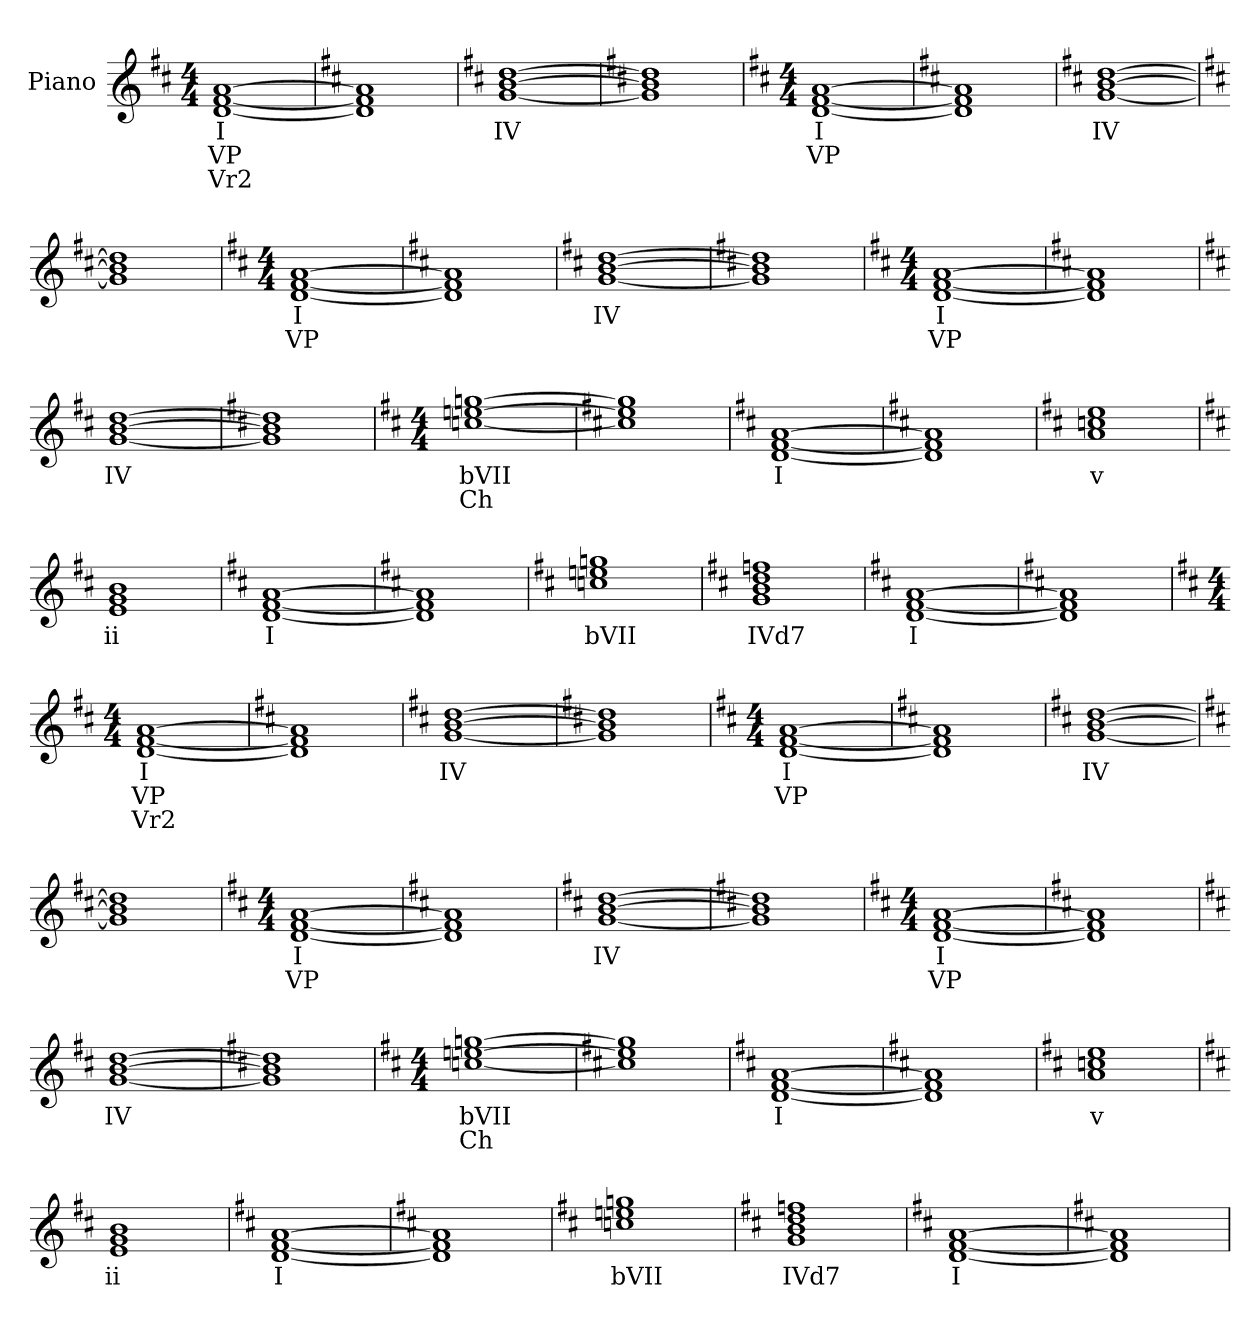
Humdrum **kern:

**kern	**text	**text	**text
*part1	*part1	*part1	*part1
*staff1	*staff1	*staff1	*staff1
*I"Piano	*	*	*
*I'Pno	*	*	*
*k[f#c#]	*	*	*
*D:	*	*	*
*M4/4	*	*	*
=	=	=	=
[1d [1f# [1a	I	VP	Vr2
=	=	=	=
*k[f#c#]	*	*	*
*D:	*	*	*
1d] 1f#] 1a]	.	.	.
=	=	=	=
*k[f#c#]	*	*	*
*D:	*	*	*
[1g [1b [1dd	IV	.	.
=	=	=	=
*k[f#c#]	*	*	*
*D:	*	*	*
1g] 1b] 1dd]	.	.	.
=	=	=	=
*k[f#c#]	*	*	*
*D:	*	*	*
*M4/4	*	*	*
[1d [1f# [1a	I	VP	.
=	=	=	=
*k[f#c#]	*	*	*
*D:	*	*	*
1d] 1f#] 1a]	.	.	.
=	=	=	=
*k[f#c#]	*	*	*
*D:	*	*	*
[1g [1b [1dd	IV	.	.
=	=	=	=
*k[f#c#]	*	*	*
*D:	*	*	*
1g] 1b] 1dd]	.	.	.
=	=	=	=
*k[f#c#]	*	*	*
*D:	*	*	*
*M4/4	*	*	*
[1d [1f# [1a	I	VP	.
=	=	=	=
*k[f#c#]	*	*	*
*D:	*	*	*
1d] 1f#] 1a]	.	.	.
=	=	=	=
*k[f#c#]	*	*	*
*D:	*	*	*
[1g [1b [1dd	IV	.	.
=	=	=	=
*k[f#c#]	*	*	*
*D:	*	*	*
1g] 1b] 1dd]	.	.	.
=	=	=	=
*k[f#c#]	*	*	*
*D:	*	*	*
*M4/4	*	*	*
[1d [1f# [1a	I	VP	.
=	=	=	=
*k[f#c#]	*	*	*
*D:	*	*	*
1d] 1f#] 1a]	.	.	.
=	=	=	=
*k[f#c#]	*	*	*
*D:	*	*	*
[1g [1b [1dd	IV	.	.
=	=	=	=
*k[f#c#]	*	*	*
*D:	*	*	*
1g] 1b] 1dd]	.	.	.
=	=	=	=
*k[f#c#]	*	*	*
*D:	*	*	*
*M4/4	*	*	*
[1ccn [1een [1ggn	bVII	Ch	.
=	=	=	=
*k[f#c#]	*	*	*
*D:	*	*	*
1ccn] 1een] 1ggn]	.	.	.
=	=	=	=
*k[f#c#]	*	*	*
*D:	*	*	*
[1d [1f# [1a	I	.	.
=	=	=	=
*k[f#c#]	*	*	*
*D:	*	*	*
1d] 1f#] 1a]	.	.	.
=	=	=	=
*k[f#c#]	*	*	*
*D:	*	*	*
1a 1ccn 1ee	v	.	.
=	=	=	=
*k[f#c#]	*	*	*
*D:	*	*	*
1e 1g 1b	ii	.	.
=	=	=	=
*k[f#c#]	*	*	*
*D:	*	*	*
[1d [1f# [1a	I	.	.
=	=	=	=
*k[f#c#]	*	*	*
*D:	*	*	*
1d] 1f#] 1a]	.	.	.
=	=	=	=
*k[f#c#]	*	*	*
*D:	*	*	*
1ccn 1een 1ggn	bVII	.	.
=	=	=	=
*k[f#c#]	*	*	*
*D:	*	*	*
1g 1b 1dd 1ffn	IVd7	.	.
=	=	=	=
*k[f#c#]	*	*	*
*D:	*	*	*
[1d [1f# [1a	I	.	.
=	=	=	=
*k[f#c#]	*	*	*
*D:	*	*	*
1d] 1f#] 1a]	.	.	.
=	=	=	=
*k[f#c#]	*	*	*
*D:	*	*	*
*M4/4	*	*	*
[1d [1f# [1a	I	VP	Vr2
=	=	=	=
*k[f#c#]	*	*	*
*D:	*	*	*
1d] 1f#] 1a]	.	.	.
=	=	=	=
*k[f#c#]	*	*	*
*D:	*	*	*
[1g [1b [1dd	IV	.	.
=	=	=	=
*k[f#c#]	*	*	*
*D:	*	*	*
1g] 1b] 1dd]	.	.	.
=	=	=	=
*k[f#c#]	*	*	*
*D:	*	*	*
*M4/4	*	*	*
[1d [1f# [1a	I	VP	.
=	=	=	=
*k[f#c#]	*	*	*
*D:	*	*	*
1d] 1f#] 1a]	.	.	.
=	=	=	=
*k[f#c#]	*	*	*
*D:	*	*	*
[1g [1b [1dd	IV	.	.
=	=	=	=
*k[f#c#]	*	*	*
*D:	*	*	*
1g] 1b] 1dd]	.	.	.
=	=	=	=
*k[f#c#]	*	*	*
*D:	*	*	*
*M4/4	*	*	*
[1d [1f# [1a	I	VP	.
=	=	=	=
*k[f#c#]	*	*	*
*D:	*	*	*
1d] 1f#] 1a]	.	.	.
=	=	=	=
*k[f#c#]	*	*	*
*D:	*	*	*
[1g [1b [1dd	IV	.	.
=	=	=	=
*k[f#c#]	*	*	*
*D:	*	*	*
1g] 1b] 1dd]	.	.	.
=	=	=	=
*k[f#c#]	*	*	*
*D:	*	*	*
*M4/4	*	*	*
[1d [1f# [1a	I	VP	.
=	=	=	=
*k[f#c#]	*	*	*
*D:	*	*	*
1d] 1f#] 1a]	.	.	.
=	=	=	=
*k[f#c#]	*	*	*
*D:	*	*	*
[1g [1b [1dd	IV	.	.
=	=	=	=
*k[f#c#]	*	*	*
*D:	*	*	*
1g] 1b] 1dd]	.	.	.
=	=	=	=
*k[f#c#]	*	*	*
*D:	*	*	*
*M4/4	*	*	*
[1ccn [1een [1ggn	bVII	Ch	.
=	=	=	=
*k[f#c#]	*	*	*
*D:	*	*	*
1ccn] 1een] 1ggn]	.	.	.
=	=	=	=
*k[f#c#]	*	*	*
*D:	*	*	*
[1d [1f# [1a	I	.	.
=	=	=	=
*k[f#c#]	*	*	*
*D:	*	*	*
1d] 1f#] 1a]	.	.	.
=	=	=	=
*k[f#c#]	*	*	*
*D:	*	*	*
1a 1ccn 1ee	v	.	.
=	=	=	=
*k[f#c#]	*	*	*
*D:	*	*	*
1e 1g 1b	ii	.	.
=	=	=	=
*k[f#c#]	*	*	*
*D:	*	*	*
[1d [1f# [1a	I	.	.
=	=	=	=
*k[f#c#]	*	*	*
*D:	*	*	*
1d] 1f#] 1a]	.	.	.
=	=	=	=
*k[f#c#]	*	*	*
*D:	*	*	*
1ccn 1een 1ggn	bVII	.	.
=	=	=	=
*k[f#c#]	*	*	*
*D:	*	*	*
1g 1b 1dd 1ffn	IVd7	.	.
=	=	=	=
*k[f#c#]	*	*	*
*D:	*	*	*
[1d [1f# [1a	I	.	.
=	=	=	=
*k[f#c#]	*	*	*
*D:	*	*	*
1d] 1f#] 1a]	.	.	.
=	=	=	=
*-	*-	*-	*-
